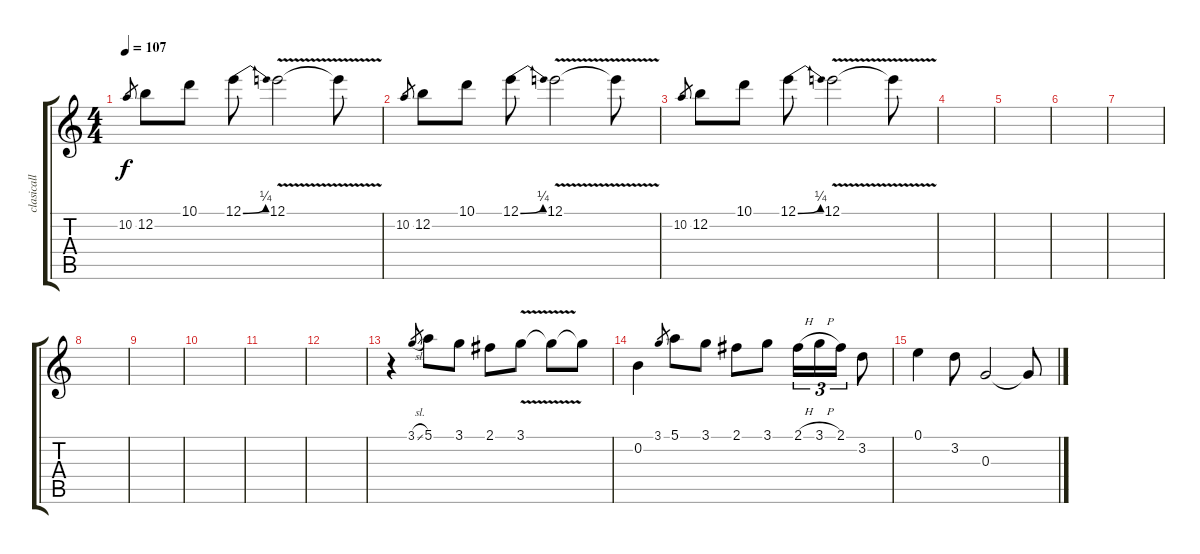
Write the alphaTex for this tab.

\track ("clasicall solo" "clasicall ") {instrument acousticguitarnylon}
\staff {score tabs}
\tuning (E4 B3 G3 D3 A2 E2) {hide}
\ts (4 4)
\tempo 107
\clef g2
\ks c
10.2.8{gr dy f} 12.2.8{volume 16 instrument electricguitarjazz} 10.1.8 12.1{be (bend 0 0 60 1)}.8 12.1{v}.2 12.1{t}.8 |
10.2.8{gr} 12.2.8{volume 16 instrument electricguitarjazz} 10.1.8 12.1{be (bend 0 0 60 1)}.8 12.1{v}.2 12.1{t}.8 |
10.2.8{gr} 12.2.8{volume 16 instrument electricguitarjazz} 10.1.8 12.1{be (bend 0 0 60 1)}.8 12.1{v}.2 12.1{t}.8 |
|
|
|
|
|
|
|
|
|
r.4 3.1{sl}.8{gr} 5.1.8 3.1.8 2.1.8 3.1{v}.8 3.1{t}.8 3.1{t}.8 |
0.2.4 3.1.8{gr} 5.1.8 3.1.8 2.1.8 3.1.8 2.1{h}.16{tu (3 2)} 3.1{h}.16{tu (3 2)} 2.1.16{tu (3 2)} 3.2.8 |
0.1.4 3.2.8 0.3.2 0.3{t}.8
